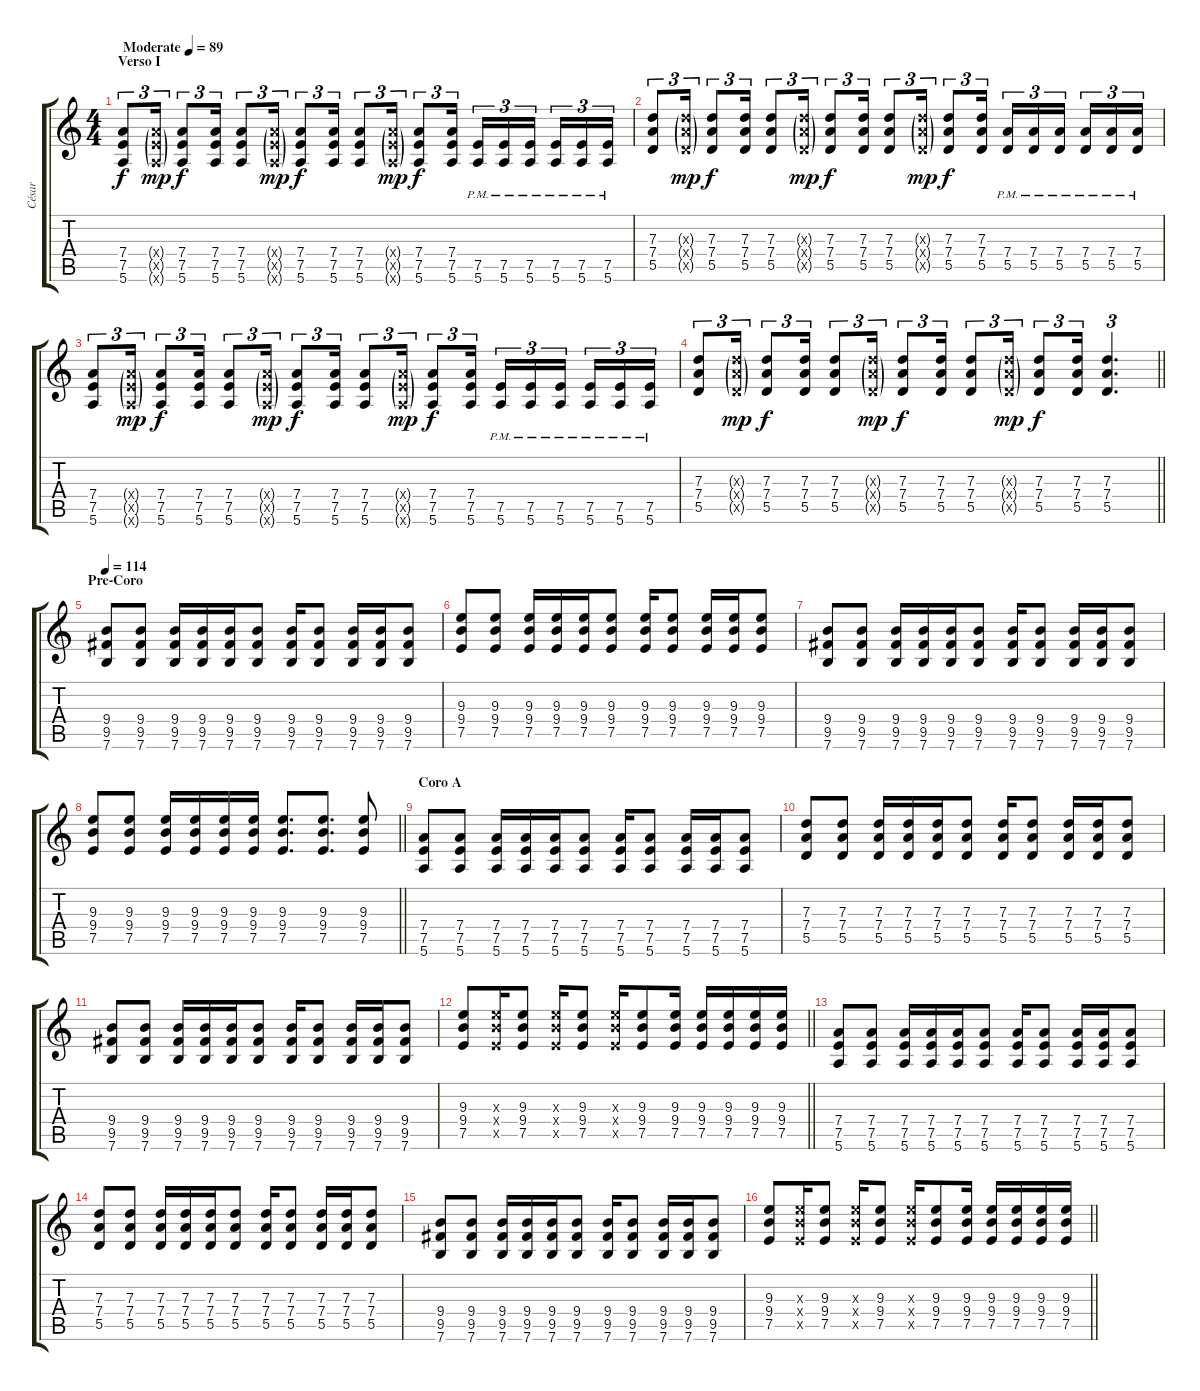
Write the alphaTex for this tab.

\track ("César" "César") {instrument distortionguitar}
\staff {score tabs}
\tuning (E4 B3 G3 D3 A2 E2) {hide}
\ts (4 4)
\section ("" "Verso I")
\tempo (89 "Moderate")
\clef g2
\ks c
(7.4 7.5 5.6).8{tu (3 2) dy f instrument distortionguitar} (7.4{g x} 7.5{g x} 5.6{g x}).16{tu (3 2) dy mp} (7.4 7.5 5.6).8{tu (3 2) dy f} (7.4 7.5 5.6).16{tu (3 2)} (7.4 7.5 5.6).8{tu (3 2)} (7.4{g x} 7.5{g x} 5.6{g x}).16{tu (3 2) dy mp} (7.4 7.5 5.6).8{tu (3 2) dy f} (7.4 7.5 5.6).16{tu (3 2)} (7.4 7.5 5.6).8{tu (3 2)} (7.4{g x} 7.5{g x} 5.6{g x}).16{tu (3 2) dy mp} (7.4 7.5 5.6).8{tu (3 2) dy f} (7.4 7.5 5.6).16{tu (3 2)} (7.5{pm} 5.6{pm}).16{tu (3 2)} (7.5{pm} 5.6{pm}).16{tu (3 2)} (7.5{pm} 5.6{pm}).16{tu (3 2) beam splitsecondary} (7.5{pm} 5.6{pm}).16{tu (3 2)} (7.5{pm} 5.6{pm}).16{tu (3 2)} (7.5{pm} 5.6{pm}).16{tu (3 2)} |
(7.3 7.4 5.5).8{tu (3 2)} (7.3{g x} 7.4{g x} 5.5{g x}).16{tu (3 2) dy mp} (7.3 7.4 5.5).8{tu (3 2) dy f} (7.3 7.4 5.5).16{tu (3 2)} (7.3 7.4 5.5).8{tu (3 2)} (7.3{g x} 7.4{g x} 5.5{g x}).16{tu (3 2) dy mp} (7.3 7.4 5.5).8{tu (3 2) dy f} (7.3 7.4 5.5).16{tu (3 2)} (7.3 7.4 5.5).8{tu (3 2)} (7.3{g x} 7.4{g x} 5.5{g x}).16{tu (3 2) dy mp} (7.3 7.4 5.5).8{tu (3 2) dy f} (7.3 7.4 5.5).16{tu (3 2)} (7.4{pm} 5.5{pm}).16{tu (3 2)} (7.4{pm} 5.5{pm}).16{tu (3 2)} (7.4{pm} 5.5{pm}).16{tu (3 2) beam splitsecondary} (7.4{pm} 5.5{pm}).16{tu (3 2)} (7.4{pm} 5.5{pm}).16{tu (3 2)} (7.4{pm} 5.5{pm}).16{tu (3 2)} |
(7.4 7.5 5.6).8{tu (3 2)} (7.4{g x} 7.5{g x} 5.6{g x}).16{tu (3 2) dy mp} (7.4 7.5 5.6).8{tu (3 2) dy f} (7.4 7.5 5.6).16{tu (3 2)} (7.4 7.5 5.6).8{tu (3 2)} (7.4{g x} 7.5{g x} 5.6{g x}).16{tu (3 2) dy mp} (7.4 7.5 5.6).8{tu (3 2) dy f} (7.4 7.5 5.6).16{tu (3 2)} (7.4 7.5 5.6).8{tu (3 2)} (7.4{g x} 7.5{g x} 5.6{g x}).16{tu (3 2) dy mp} (7.4 7.5 5.6).8{tu (3 2) dy f} (7.4 7.5 5.6).16{tu (3 2)} (7.5{pm} 5.6{pm}).16{tu (3 2)} (7.5{pm} 5.6{pm}).16{tu (3 2)} (7.5{pm} 5.6{pm}).16{tu (3 2) beam splitsecondary} (7.5{pm} 5.6{pm}).16{tu (3 2)} (7.5{pm} 5.6{pm}).16{tu (3 2)} (7.5{pm} 5.6{pm}).16{tu (3 2)} |
\barLineRight lightlight
(7.3 7.4 5.5).8{tu (3 2)} (7.3{g x} 7.4{g x} 5.5{g x}).16{tu (3 2) dy mp} (7.3 7.4 5.5).8{tu (3 2) dy f} (7.3 7.4 5.5).16{tu (3 2)} (7.3 7.4 5.5).8{tu (3 2)} (7.3{g x} 7.4{g x} 5.5{g x}).16{tu (3 2) dy mp} (7.3 7.4 5.5).8{tu (3 2) dy f} (7.3 7.4 5.5).16{tu (3 2)} (7.3 7.4 5.5).8{tu (3 2)} (7.3{g x} 7.4{g x} 5.5{g x}).16{tu (3 2) dy mp} (7.3 7.4 5.5).8{tu (3 2) dy f} (7.3 7.4 5.5).16{tu (3 2)} (7.3 7.4 5.5).4{d tu (3 2)} |
\section ("" "Pre-Coro")
\tempo 114
(9.4 9.5 7.6).8 (9.4 9.5 7.6).8 (9.4 9.5 7.6).16 (9.4 9.5 7.6).16 (9.4 9.5 7.6).16 (9.4 9.5 7.6).8 (9.4 9.5 7.6).16 (9.4 9.5 7.6).8 (9.4 9.5 7.6).16 (9.4 9.5 7.6).16 (9.4 9.5 7.6).8 |
(9.3 9.4 7.5).8 (9.3 9.4 7.5).8 (9.3 9.4 7.5).16 (9.3 9.4 7.5).16 (9.3 9.4 7.5).16 (9.3 9.4 7.5).8 (9.3 9.4 7.5).16 (9.3 9.4 7.5).8 (9.3 9.4 7.5).16 (9.3 9.4 7.5).16 (9.3 9.4 7.5).8 |
(9.4 9.5 7.6).8 (9.4 9.5 7.6).8 (9.4 9.5 7.6).16 (9.4 9.5 7.6).16 (9.4 9.5 7.6).16 (9.4 9.5 7.6).8 (9.4 9.5 7.6).16 (9.4 9.5 7.6).8 (9.4 9.5 7.6).16 (9.4 9.5 7.6).16 (9.4 9.5 7.6).8 |
\barLineRight lightlight
(9.3 9.4 7.5).8 (9.3 9.4 7.5).8 (9.3 9.4 7.5).16 (9.3 9.4 7.5).16 (9.3 9.4 7.5).16 (9.3 9.4 7.5).16 (9.3 9.4 7.5).8{d} (9.3 9.4 7.5).8{d} (9.3 9.4 7.5).8 |
\section ("" "Coro A")
(7.4 7.5 5.6).8 (7.4 7.5 5.6).8 (7.4 7.5 5.6).16 (7.4 7.5 5.6).16 (7.4 7.5 5.6).16 (7.4 7.5 5.6).8 (7.4 7.5 5.6).16 (7.4 7.5 5.6).8 (7.4 7.5 5.6).16 (7.4 7.5 5.6).16 (7.4 7.5 5.6).8 |
(7.3 7.4 5.5).8 (7.3 7.4 5.5).8 (7.3 7.4 5.5).16 (7.3 7.4 5.5).16 (7.3 7.4 5.5).16 (7.3 7.4 5.5).8 (7.3 7.4 5.5).16 (7.3 7.4 5.5).8 (7.3 7.4 5.5).16 (7.3 7.4 5.5).16 (7.3 7.4 5.5).8 |
(9.4 9.5 7.6).8 (9.4 9.5 7.6).8 (9.4 9.5 7.6).16 (9.4 9.5 7.6).16 (9.4 9.5 7.6).16 (9.4 9.5 7.6).8 (9.4 9.5 7.6).16 (9.4 9.5 7.6).8 (9.4 9.5 7.6).16 (9.4 9.5 7.6).16 (9.4 9.5 7.6).8 |
\barLineRight lightlight
(9.3 9.4 7.5).8 (9.3{x} 9.4{x} 7.5{x}).16 (9.3 9.4 7.5).8 (9.3{x} 9.4{x} 7.5{x}).16 (9.3 9.4 7.5).8 (9.3{x} 9.4{x} 7.5{x}).16 (9.3 9.4 7.5).8 (9.3 9.4 7.5).16 (9.3 9.4 7.5).16 (9.3 9.4 7.5).16 (9.3 9.4 7.5).16 (9.3 9.4 7.5).16 |
(7.4 7.5 5.6).8 (7.4 7.5 5.6).8 (7.4 7.5 5.6).16 (7.4 7.5 5.6).16 (7.4 7.5 5.6).16 (7.4 7.5 5.6).8 (7.4 7.5 5.6).16 (7.4 7.5 5.6).8 (7.4 7.5 5.6).16 (7.4 7.5 5.6).16 (7.4 7.5 5.6).8 |
(7.3 7.4 5.5).8 (7.3 7.4 5.5).8 (7.3 7.4 5.5).16 (7.3 7.4 5.5).16 (7.3 7.4 5.5).16 (7.3 7.4 5.5).8 (7.3 7.4 5.5).16 (7.3 7.4 5.5).8 (7.3 7.4 5.5).16 (7.3 7.4 5.5).16 (7.3 7.4 5.5).8 |
(9.4 9.5 7.6).8 (9.4 9.5 7.6).8 (9.4 9.5 7.6).16 (9.4 9.5 7.6).16 (9.4 9.5 7.6).16 (9.4 9.5 7.6).8 (9.4 9.5 7.6).16 (9.4 9.5 7.6).8 (9.4 9.5 7.6).16 (9.4 9.5 7.6).16 (9.4 9.5 7.6).8 |
\barLineRight lightlight
(9.3 9.4 7.5).8 (9.3{x} 9.4{x} 7.5{x}).16 (9.3 9.4 7.5).8 (9.3{x} 9.4{x} 7.5{x}).16 (9.3 9.4 7.5).8 (9.3{x} 9.4{x} 7.5{x}).16 (9.3 9.4 7.5).8 (9.3 9.4 7.5).16 (9.3 9.4 7.5).16 (9.3 9.4 7.5).16 (9.3 9.4 7.5).16 (9.3 9.4 7.5).16
